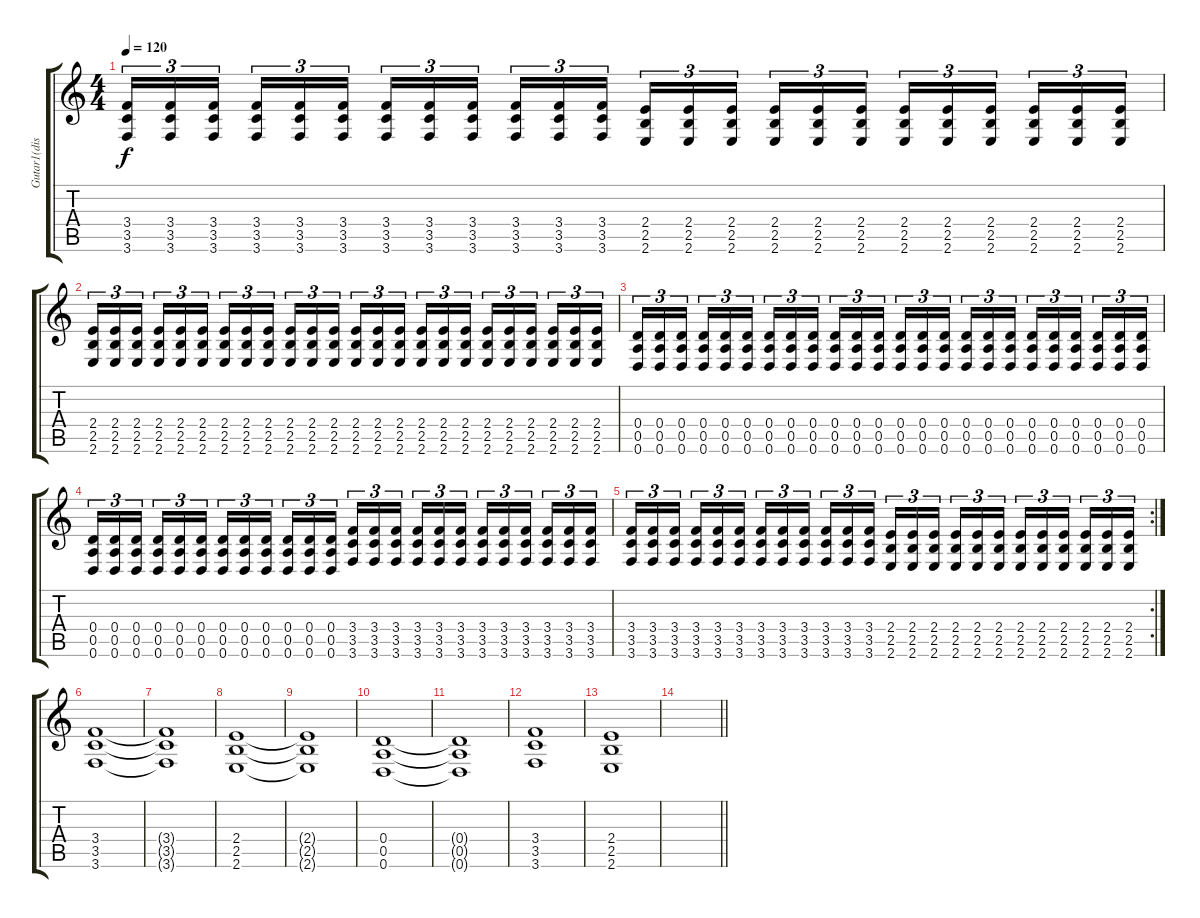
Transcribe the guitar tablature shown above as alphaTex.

\track ("Gutar1(dist)" "Gutar1(dis") {instrument distortionguitar}
\staff {score tabs}
\tuning (E4 B3 G3 D3 A2 D2) {hide}
\ts (4 4)
\tempo 120
\clef g2
\ks c
(3.4 3.5 3.6).16{tu (3 2) dy f} (3.4 3.5 3.6).16{tu (3 2)} (3.4 3.5 3.6).16{tu (3 2) beam splitsecondary} (3.4 3.5 3.6).16{tu (3 2)} (3.4 3.5 3.6).16{tu (3 2)} (3.4 3.5 3.6).16{tu (3 2)} (3.4 3.5 3.6).16{tu (3 2)} (3.4 3.5 3.6).16{tu (3 2)} (3.4 3.5 3.6).16{tu (3 2) beam splitsecondary} (3.4 3.5 3.6).16{tu (3 2)} (3.4 3.5 3.6).16{tu (3 2)} (3.4 3.5 3.6).16{tu (3 2)} (2.4 2.5 2.6).16{tu (3 2)} (2.4 2.5 2.6).16{tu (3 2)} (2.4 2.5 2.6).16{tu (3 2) beam splitsecondary} (2.4 2.5 2.6).16{tu (3 2)} (2.4 2.5 2.6).16{tu (3 2)} (2.4 2.5 2.6).16{tu (3 2)} (2.4 2.5 2.6).16{tu (3 2)} (2.4 2.5 2.6).16{tu (3 2)} (2.4 2.5 2.6).16{tu (3 2) beam splitsecondary} (2.4 2.5 2.6).16{tu (3 2)} (2.4 2.5 2.6).16{tu (3 2)} (2.4 2.5 2.6).16{tu (3 2)} |
(2.4 2.5 2.6).16{tu (3 2)} (2.4 2.5 2.6).16{tu (3 2)} (2.4 2.5 2.6).16{tu (3 2) beam splitsecondary} (2.4 2.5 2.6).16{tu (3 2)} (2.4 2.5 2.6).16{tu (3 2)} (2.4 2.5 2.6).16{tu (3 2)} (2.4 2.5 2.6).16{tu (3 2)} (2.4 2.5 2.6).16{tu (3 2)} (2.4 2.5 2.6).16{tu (3 2) beam splitsecondary} (2.4 2.5 2.6).16{tu (3 2)} (2.4 2.5 2.6).16{tu (3 2)} (2.4 2.5 2.6).16{tu (3 2)} (2.4 2.5 2.6).16{tu (3 2)} (2.4 2.5 2.6).16{tu (3 2)} (2.4 2.5 2.6).16{tu (3 2) beam splitsecondary} (2.4 2.5 2.6).16{tu (3 2)} (2.4 2.5 2.6).16{tu (3 2)} (2.4 2.5 2.6).16{tu (3 2)} (2.4 2.5 2.6).16{tu (3 2)} (2.4 2.5 2.6).16{tu (3 2)} (2.4 2.5 2.6).16{tu (3 2) beam splitsecondary} (2.4 2.5 2.6).16{tu (3 2)} (2.4 2.5 2.6).16{tu (3 2)} (2.4 2.5 2.6).16{tu (3 2)} |
(0.4 0.5 0.6).16{tu (3 2)} (0.4 0.5 0.6).16{tu (3 2)} (0.4 0.5 0.6).16{tu (3 2) beam splitsecondary} (0.4 0.5 0.6).16{tu (3 2)} (0.4 0.5 0.6).16{tu (3 2)} (0.4 0.5 0.6).16{tu (3 2)} (0.4 0.5 0.6).16{tu (3 2)} (0.4 0.5 0.6).16{tu (3 2)} (0.4 0.5 0.6).16{tu (3 2) beam splitsecondary} (0.4 0.5 0.6).16{tu (3 2)} (0.4 0.5 0.6).16{tu (3 2)} (0.4 0.5 0.6).16{tu (3 2)} (0.4 0.5 0.6).16{tu (3 2)} (0.4 0.5 0.6).16{tu (3 2)} (0.4 0.5 0.6).16{tu (3 2) beam splitsecondary} (0.4 0.5 0.6).16{tu (3 2)} (0.4 0.5 0.6).16{tu (3 2)} (0.4 0.5 0.6).16{tu (3 2)} (0.4 0.5 0.6).16{tu (3 2)} (0.4 0.5 0.6).16{tu (3 2)} (0.4 0.5 0.6).16{tu (3 2) beam splitsecondary} (0.4 0.5 0.6).16{tu (3 2)} (0.4 0.5 0.6).16{tu (3 2)} (0.4 0.5 0.6).16{tu (3 2)} |
(0.4 0.5 0.6).16{tu (3 2)} (0.4 0.5 0.6).16{tu (3 2)} (0.4 0.5 0.6).16{tu (3 2) beam splitsecondary} (0.4 0.5 0.6).16{tu (3 2)} (0.4 0.5 0.6).16{tu (3 2)} (0.4 0.5 0.6).16{tu (3 2)} (0.4 0.5 0.6).16{tu (3 2)} (0.4 0.5 0.6).16{tu (3 2)} (0.4 0.5 0.6).16{tu (3 2) beam splitsecondary} (0.4 0.5 0.6).16{tu (3 2)} (0.4 0.5 0.6).16{tu (3 2)} (0.4 0.5 0.6).16{tu (3 2)} (3.4 3.5 3.6).16{tu (3 2)} (3.4 3.5 3.6).16{tu (3 2)} (3.4 3.5 3.6).16{tu (3 2) beam splitsecondary} (3.4 3.5 3.6).16{tu (3 2)} (3.4 3.5 3.6).16{tu (3 2)} (3.4 3.5 3.6).16{tu (3 2)} (3.4 3.5 3.6).16{tu (3 2)} (3.4 3.5 3.6).16{tu (3 2)} (3.4 3.5 3.6).16{tu (3 2) beam splitsecondary} (3.4 3.5 3.6).16{tu (3 2)} (3.4 3.5 3.6).16{tu (3 2)} (3.4 3.5 3.6).16{tu (3 2)} |
\rc 2
(3.4 3.5 3.6).16{tu (3 2)} (3.4 3.5 3.6).16{tu (3 2)} (3.4 3.5 3.6).16{tu (3 2) beam splitsecondary} (3.4 3.5 3.6).16{tu (3 2)} (3.4 3.5 3.6).16{tu (3 2)} (3.4 3.5 3.6).16{tu (3 2)} (3.4 3.5 3.6).16{tu (3 2)} (3.4 3.5 3.6).16{tu (3 2)} (3.4 3.5 3.6).16{tu (3 2) beam splitsecondary} (3.4 3.5 3.6).16{tu (3 2)} (3.4 3.5 3.6).16{tu (3 2)} (3.4 3.5 3.6).16{tu (3 2)} (2.4 2.5 2.6).16{tu (3 2)} (2.4 2.5 2.6).16{tu (3 2)} (2.4 2.5 2.6).16{tu (3 2) beam splitsecondary} (2.4 2.5 2.6).16{tu (3 2)} (2.4 2.5 2.6).16{tu (3 2)} (2.4 2.5 2.6).16{tu (3 2)} (2.4 2.5 2.6).16{tu (3 2)} (2.4 2.5 2.6).16{tu (3 2)} (2.4 2.5 2.6).16{tu (3 2) beam splitsecondary} (2.4 2.5 2.6).16{tu (3 2)} (2.4 2.5 2.6).16{tu (3 2)} (2.4 2.5 2.6).16{tu (3 2)} |
(3.4 3.5 3.6).1 |
(3.4{t} 3.5{t} 3.6{t}).1 |
(2.4 2.5 2.6).1 |
(2.4{t} 2.5{t} 2.6{t}).1 |
(0.4 0.5 0.6).1 |
(0.4{t} 0.5{t} 0.6{t}).1 |
(3.4 3.5 3.6).1 |
(2.4 2.5 2.6).1 |
\barLineRight lightlight
